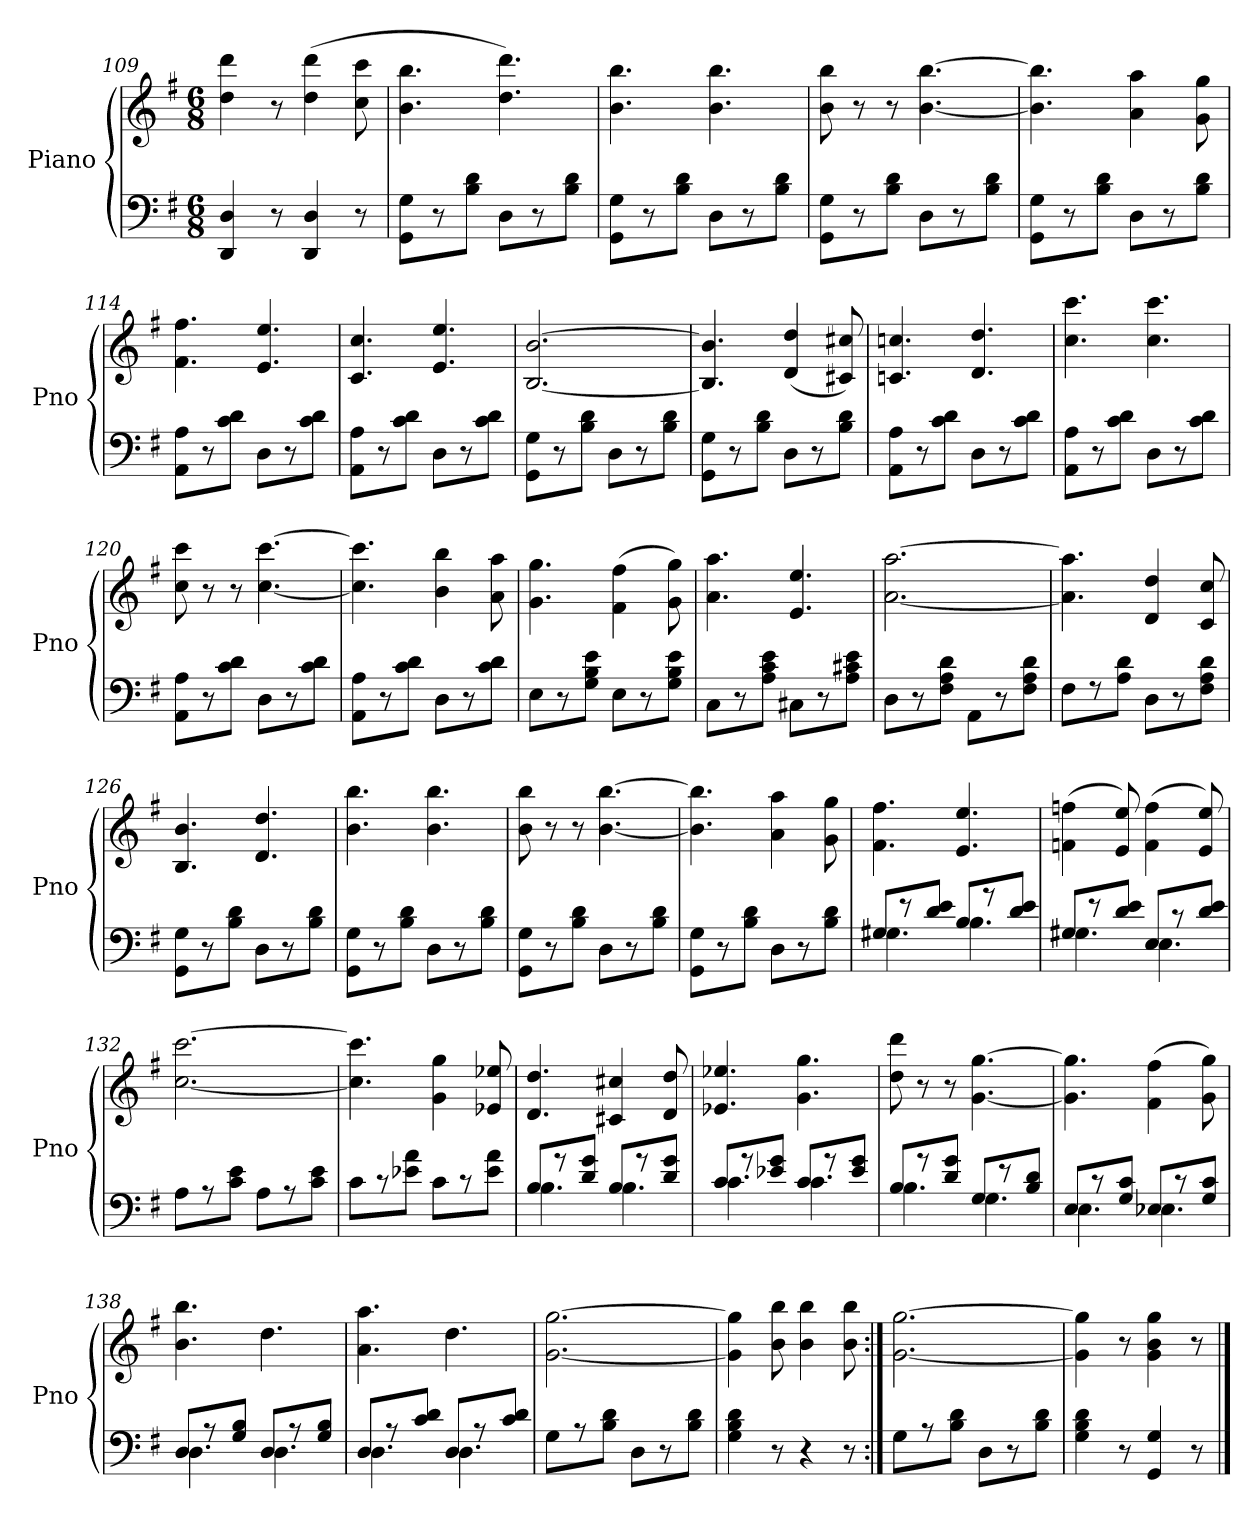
**kern	**kern
*part1	*part1
*staff2	*staff1
*I"Piano	*
*I'Pno	*
*clefF4	*clefG2
*k[f#]	*k[f#]
*M6/8	*M6/8
=109	=109
4DD/ 4D/	4dd\ 4ddd\
8r	8r
4DD/ 4D/	(4dd\ 4ddd\
8r	8cc\ 8ccc\
=110	=110
8GG\ 8G\L	4.b\ 4.bb\
8r	.
8B\ 8d\J	.
8D\L	4.dd\ 4.ddd\)
8r	.
8B\ 8d\J	.
=111	=111
8GG\ 8G\L	4.b\ 4.bb\
8r	.
8B\ 8d\J	.
8D\L	4.b\ 4.bb\
8r	.
8B\ 8d\J	.
=112	=112
8GG\ 8G\L	8b\ 8bb\
8r	8r
8B\ 8d\J	8r
8D\L	[4.b\ [4.bb\
8r	.
8B\ 8d\J	.
=113	=113
8GG\ 8G\L	4.b]\ 4.bb]\
8r	.
8B\ 8d\J	.
8D\L	4a\ 4aa\
8r	.
8B\ 8d\J	8g\ 8gg\
=114	=114
8AA\ 8A\L	4.f#\ 4.ff#\
8r	.
8c\ 8d\J	.
8D\L	4.e/ 4.ee/
8r	.
8c\ 8d\J	.
=115	=115
8AA\ 8A\L	4.c/ 4.cc/
8r	.
8c\ 8d\J	.
8D\L	4.e/ 4.ee/
8r	.
8c\ 8d\J	.
=116	=116
8GG\ 8G\L	[2.B/ [2.b/
8r	.
8B\ 8d\J	.
8D\L	.
8r	.
8B\ 8d\J	.
=117	=117
8GG\ 8G\L	4.B]/ 4.b]/
8r	.
8B\ 8d\J	.
8D\L	(4d/ 4dd/
8r	.
8B\ 8d\J	8c#X/ 8cc#X/)
=118	=118
8AA\ 8A\L	4.cn/ 4.ccn/
8r	.
8c\ 8d\J	.
8D\L	4.d/ 4.dd/
8r	.
8c\ 8d\J	.
=119	=119
8AA\ 8A\L	4.cc\ 4.ccc\
8r	.
8c\ 8d\J	.
8D\L	4.cc\ 4.ccc\
8r	.
8c\ 8d\J	.
=120	=120
8AA\ 8A\L	8cc\ 8ccc\
8r	8r
8c\ 8d\J	8r
8D\L	[4.cc\ [4.ccc\
8r	.
8c\ 8d\J	.
=121	=121
8AA\ 8A\L	4.cc]\ 4.ccc]\
8r	.
8c\ 8d\J	.
8D\L	4b\ 4bb\
8r	.
8c\ 8d\J	8a\ 8aa\
=122	=122
8E\L	4.g\ 4.gg\
8r	.
8G\ 8B\ 8e\J	.
8E\L	(4f#\ 4ff#\
8r	.
8G\ 8B\ 8e\J	8g\ 8gg\)
=123	=123
8C\L	4.a\ 4.aa\
8r	.
8A\ 8c\ 8e\J	.
8C#X\L	4.e/ 4.ee/
8r	.
8A\ 8c#X\ 8e\J	.
=124	=124
8D\L	[2.a\ [2.aa\
8r	.
8F#\ 8A\ 8d\J	.
8AA\L	.
8r	.
8F#\ 8A\ 8d\J	.
=125	=125
8F#\L	4.a]\ 4.aa]\
8r	.
8A\ 8d\J	.
8D\L	4d/ 4dd/
8r	.
8F#\ 8A\ 8d\J	8c/ 8cc/
=126	=126
8GG\ 8G\L	4.B/ 4.b/
8r	.
8B\ 8d\J	.
8D\L	4.d/ 4.dd/
8r	.
8B\ 8d\J	.
=127	=127
8GG\ 8G\L	4.b\ 4.bb\
8r	.
8B\ 8d\J	.
8D\L	4.b\ 4.bb\
8r	.
8B\ 8d\J	.
=128	=128
8GG\ 8G\L	8b\ 8bb\
8r	8r
8B\ 8d\J	8r
8D\L	[4.b\ [4.bb\
8r	.
8B\ 8d\J	.
=129	=129
8GG\ 8G\L	4.b]\ 4.bb]\
8r	.
8B\ 8d\J	.
8D\L	4a\ 4aa\
8r	.
8B\ 8d\J	8g\ 8gg\
=130	=130
*^	*
8G#X/L	4.G#X\	4.f#\ 4.ff#\
8r	.	.
8d/ 8e/J	.	.
8B/L	4.B\	4.e/ 4.ee/
8r	.	.
8d/ 8e/J	.	.
=131	=131	=131
8G#X/L	4.G#X\	(4fn\ 4ffn\
8r	.	.
8d/ 8e/J	.	8e/ 8ee/)
8E/L	4.E\	(4f\ 4ff\
8r	.	.
8d/ 8e/J	.	8e/ 8ee/)
*v	*v	*
=132	=132
8A\L	[2.cc\ [2.ccc\
8r	.
8c\ 8e\J	.
8A\L	.
8r	.
8c\ 8e\J	.
=133	=133
8c\L	4.cc]\ 4.ccc]\
8r	.
8e-X\ 8a\J	.
8c\L	4g\ 4gg\
8r	.
8e-\ 8a\J	8e-X/ 8ee-X/
=134	=134
*^	*
8B/L	4.B\	4.d/ 4.dd/
8r	.	.
8d/ 8g/J	.	.
8B/L	4.B\	4c#X/ 4cc#X/
8r	.	.
8d/ 8g/J	.	8d/ 8dd/
=135	=135	=135
8c/L	4.c\	4.e-X/ 4.ee-X/
8r	.	.
8e-X/ 8g/J	.	.
8c/L	4.c\	4.g\ 4.gg\
8r	.	.
8e-/ 8g/J	.	.
=136	=136	=136
8B/L	4.B\	8dd\ 8ddd\
8r	.	8r
8d/ 8g/J	.	8r
8G/L	4.G\	[4.g\ [4.gg\
8r	.	.
8B/ 8d/J	.	.
=137	=137	=137
8E/L	4.E\	4.g]\ 4.gg]\
8r	.	.
8G/ 8c/J	.	.
8E-X/L	4.E-X\	(4f#\ 4ff#\
8r	.	.
8G/ 8c/J	.	8g\ 8gg\)
=138	=138	=138
8D/L	4.D\	4.b\ 4.bb\
8r	.	.
8G/ 8B/J	.	.
8D/L	4.D\	4.dd\
8r	.	.
8G/ 8B/J	.	.
=139	=139	=139
8D/L	4.D\	4.a\ 4.aa\
8r	.	.
8c/ 8d/J	.	.
8D/L	4.D\	4.dd\
8r	.	.
8c/ 8d/J	.	.
*v	*v	*
=140	=140
8G\L	[2.g\ [2.gg\
8r	.
8B\ 8d\J	.
8D\L	.
8r	.
8B\ 8d\J	.
=141	=141
4G\ 4B\ 4d\	4g]\ 4gg]\
8r	8b\ 8bb\
4r	4b\ 4bb\
8r	8b\ 8bb\
=142:|!	=142:|!
8G\L	[2.g\ [2.gg\
8r	.
8B\ 8d\J	.
8D\L	.
8r	.
8B\ 8d\J	.
=143	=143
4G\ 4B\ 4d\	4g]\ 4gg]\
8r	8r
4GG/ 4G/	4g\ 4b\ 4gg\
8r	8r
==	==
*-	*-
